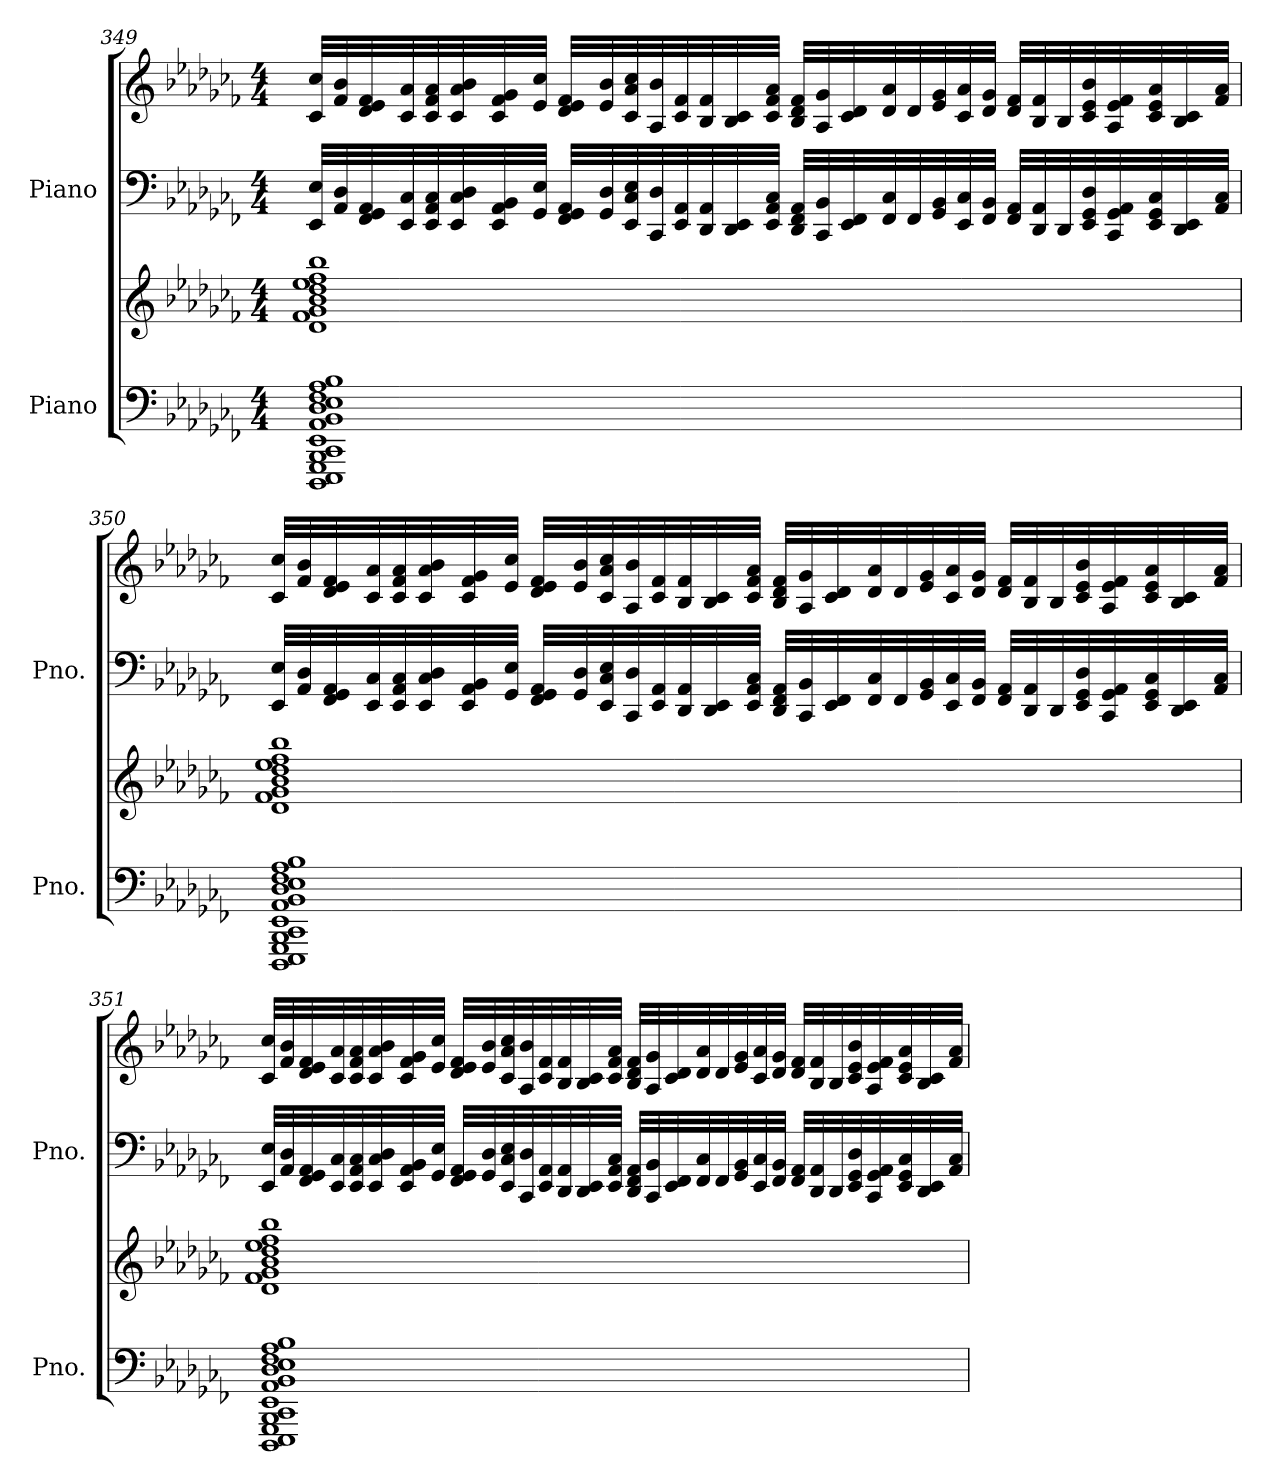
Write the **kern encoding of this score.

**kern	**kern	**kern	**kern
*part2	*part2	*part1	*part1
*staff4	*staff3	*staff2	*staff1
*I"Piano	*	*I"Piano	*
*I'Pno.	*	*I'Pno.	*
!!LO:LB:g=z
*clefF4	*clefG2	*clefF4	*clefG2
*ITrd14c24	*ITrd14c24	*ITrd-21c-36	*ITrd-21c-36
*k[b-e-a-d-g-c-f-]	*k[b-e-a-d-g-c-f-]	*k[b-e-a-d-g-c-f-]	*k[b-e-a-d-g-c-f-]
*M4/4	*M4/4	*M4/4	*M4/4
=349	=349	=349	=349
1DDDDD- 1EEEEE- 1GGGGG- 1BBBBB- 1CCCC- 1EEEE- 1AAAA- 1BBBB- 1DDD- 1EEE- 1FFF- 1AAA- 1BBB-	1DD- 1FF- 1GG- 1BB- 1D- 1E- 1F- 1B-	32ee-/ 32eee-/LLL	32cccc-/ 32ccccc-/LLL
.	.	32aa-/ 32ddd-/	32ffff-/ 32bbbb-/
.	.	32ff-/ 32gg-/ 32aa-/	32dddd-/ 32eeee-/ 32ffff-/
.	.	32ee-/ 32ccc-/	32cccc-/ 32aaaa-/
.	.	32ee-/ 32aa-/ 32ccc-/	32cccc-/ 32ffff-/ 32aaaa-/
.	.	32ee-/ 32ccc-/ 32ddd-/	32cccc-/ 32aaaa-/ 32bbbb-/
.	.	32ee-/ 32aa-/ 32bb-/	32cccc-/ 32ffff-/ 32gggg-/
.	.	32gg-/ 32eee-/JJJ	32eeee-/ 32ccccc-/JJJ
.	.	32ff-/ 32gg-/ 32aa-/LLL	32dddd-/ 32eeee-/ 32ffff-/LLL
.	.	32gg-/ 32ddd-/	32eeee-/ 32bbbb-/
.	.	32ee-/ 32ccc-/ 32eee-/	32cccc-/ 32aaaa-/ 32ccccc-/
.	.	32cc-/ 32ddd-/	32aaa-/ 32bbbb-/
.	.	32ee-/ 32aa-/	32cccc-/ 32ffff-/
.	.	32dd-/ 32aa-/	32bbb-/ 32ffff-/
.	.	32dd-/ 32ee-/	32bbb-/ 32cccc-/
.	.	32ee-/ 32aa-/ 32ccc-/JJJ	32cccc-/ 32ffff-/ 32aaaa-/JJJ
.	.	32dd-/ 32ff-/ 32aa-/LLL	32bbb-/ 32dddd-/ 32ffff-/LLL
.	.	32cc-/ 32bb-/	32aaa-/ 32gggg-/
.	.	32ee-/ 32ff-/	32cccc-/ 32dddd-/
.	.	32ff-/ 32ccc-/	32dddd-/ 32aaaa-/
.	.	32ff-/	32dddd-/
.	.	32gg-/ 32bb-/	32eeee-/ 32gggg-/
.	.	32ee-/ 32ccc-/	32cccc-/ 32aaaa-/
.	.	32ff-/ 32bb-/JJJ	32dddd-/ 32gggg-/JJJ
.	.	32ff-/ 32aa-/LLL	32dddd-/ 32ffff-/LLL
.	.	32dd-/ 32aa-/	32bbb-/ 32ffff-/
.	.	32dd-/	32bbb-/
.	.	32ee-/ 32gg-/ 32ddd-/	32cccc-/ 32eeee-/ 32bbbb-/
.	.	32cc-/ 32gg-/ 32aa-/	32aaa-/ 32eeee-/ 32ffff-/
.	.	32ee-/ 32gg-/ 32ccc-/	32cccc-/ 32eeee-/ 32aaaa-/
.	.	32dd-/ 32ee-/	32bbb-/ 32cccc-/
.	.	32aa-/ 32ccc-/JJJ	32ffff-/ 32aaaa-/JJJ
!!LO:LB:g=z
=350	=350	=350	=350
1DDDDD- 1EEEEE- 1GGGGG- 1BBBBB- 1CCCC- 1EEEE- 1AAAA- 1BBBB- 1DDD- 1EEE- 1FFF- 1AAA- 1BBB-	1DD- 1FF- 1GG- 1BB- 1D- 1E- 1F- 1B-	32ee-/ 32eee-/LLL	32cccc-/ 32ccccc-/LLL
.	.	32aa-/ 32ddd-/	32ffff-/ 32bbbb-/
.	.	32ff-/ 32gg-/ 32aa-/	32dddd-/ 32eeee-/ 32ffff-/
.	.	32ee-/ 32ccc-/	32cccc-/ 32aaaa-/
.	.	32ee-/ 32aa-/ 32ccc-/	32cccc-/ 32ffff-/ 32aaaa-/
.	.	32ee-/ 32ccc-/ 32ddd-/	32cccc-/ 32aaaa-/ 32bbbb-/
.	.	32ee-/ 32aa-/ 32bb-/	32cccc-/ 32ffff-/ 32gggg-/
.	.	32gg-/ 32eee-/JJJ	32eeee-/ 32ccccc-/JJJ
.	.	32ff-/ 32gg-/ 32aa-/LLL	32dddd-/ 32eeee-/ 32ffff-/LLL
.	.	32gg-/ 32ddd-/	32eeee-/ 32bbbb-/
.	.	32ee-/ 32ccc-/ 32eee-/	32cccc-/ 32aaaa-/ 32ccccc-/
.	.	32cc-/ 32ddd-/	32aaa-/ 32bbbb-/
.	.	32ee-/ 32aa-/	32cccc-/ 32ffff-/
.	.	32dd-/ 32aa-/	32bbb-/ 32ffff-/
.	.	32dd-/ 32ee-/	32bbb-/ 32cccc-/
.	.	32ee-/ 32aa-/ 32ccc-/JJJ	32cccc-/ 32ffff-/ 32aaaa-/JJJ
.	.	32dd-/ 32ff-/ 32aa-/LLL	32bbb-/ 32dddd-/ 32ffff-/LLL
.	.	32cc-/ 32bb-/	32aaa-/ 32gggg-/
.	.	32ee-/ 32ff-/	32cccc-/ 32dddd-/
.	.	32ff-/ 32ccc-/	32dddd-/ 32aaaa-/
.	.	32ff-/	32dddd-/
.	.	32gg-/ 32bb-/	32eeee-/ 32gggg-/
.	.	32ee-/ 32ccc-/	32cccc-/ 32aaaa-/
.	.	32ff-/ 32bb-/JJJ	32dddd-/ 32gggg-/JJJ
.	.	32ff-/ 32aa-/LLL	32dddd-/ 32ffff-/LLL
.	.	32dd-/ 32aa-/	32bbb-/ 32ffff-/
.	.	32dd-/	32bbb-/
.	.	32ee-/ 32gg-/ 32ddd-/	32cccc-/ 32eeee-/ 32bbbb-/
.	.	32cc-/ 32gg-/ 32aa-/	32aaa-/ 32eeee-/ 32ffff-/
.	.	32ee-/ 32gg-/ 32ccc-/	32cccc-/ 32eeee-/ 32aaaa-/
.	.	32dd-/ 32ee-/	32bbb-/ 32cccc-/
.	.	32aa-/ 32ccc-/JJJ	32ffff-/ 32aaaa-/JJJ
!!LO:PB:g=z
=351	=351	=351	=351
1DDDDD- 1EEEEE- 1GGGGG- 1BBBBB- 1CCCC- 1EEEE- 1AAAA- 1BBBB- 1DDD- 1EEE- 1FFF- 1AAA- 1BBB-	1DD- 1FF- 1GG- 1BB- 1D- 1E- 1F- 1B-	32ee-/ 32eee-/LLL	32cccc-/ 32ccccc-/LLL
.	.	32aa-/ 32ddd-/	32ffff-/ 32bbbb-/
.	.	32ff-/ 32gg-/ 32aa-/	32dddd-/ 32eeee-/ 32ffff-/
.	.	32ee-/ 32ccc-/	32cccc-/ 32aaaa-/
.	.	32ee-/ 32aa-/ 32ccc-/	32cccc-/ 32ffff-/ 32aaaa-/
.	.	32ee-/ 32ccc-/ 32ddd-/	32cccc-/ 32aaaa-/ 32bbbb-/
.	.	32ee-/ 32aa-/ 32bb-/	32cccc-/ 32ffff-/ 32gggg-/
.	.	32gg-/ 32eee-/JJJ	32eeee-/ 32ccccc-/JJJ
.	.	32ff-/ 32gg-/ 32aa-/LLL	32dddd-/ 32eeee-/ 32ffff-/LLL
.	.	32gg-/ 32ddd-/	32eeee-/ 32bbbb-/
.	.	32ee-/ 32ccc-/ 32eee-/	32cccc-/ 32aaaa-/ 32ccccc-/
.	.	32cc-/ 32ddd-/	32aaa-/ 32bbbb-/
.	.	32ee-/ 32aa-/	32cccc-/ 32ffff-/
.	.	32dd-/ 32aa-/	32bbb-/ 32ffff-/
.	.	32dd-/ 32ee-/	32bbb-/ 32cccc-/
.	.	32ee-/ 32aa-/ 32ccc-/JJJ	32cccc-/ 32ffff-/ 32aaaa-/JJJ
.	.	32dd-/ 32ff-/ 32aa-/LLL	32bbb-/ 32dddd-/ 32ffff-/LLL
.	.	32cc-/ 32bb-/	32aaa-/ 32gggg-/
.	.	32ee-/ 32ff-/	32cccc-/ 32dddd-/
.	.	32ff-/ 32ccc-/	32dddd-/ 32aaaa-/
.	.	32ff-/	32dddd-/
.	.	32gg-/ 32bb-/	32eeee-/ 32gggg-/
.	.	32ee-/ 32ccc-/	32cccc-/ 32aaaa-/
.	.	32ff-/ 32bb-/JJJ	32dddd-/ 32gggg-/JJJ
.	.	32ff-/ 32aa-/LLL	32dddd-/ 32ffff-/LLL
.	.	32dd-/ 32aa-/	32bbb-/ 32ffff-/
.	.	32dd-/	32bbb-/
.	.	32ee-/ 32gg-/ 32ddd-/	32cccc-/ 32eeee-/ 32bbbb-/
.	.	32cc-/ 32gg-/ 32aa-/	32aaa-/ 32eeee-/ 32ffff-/
.	.	32ee-/ 32gg-/ 32ccc-/	32cccc-/ 32eeee-/ 32aaaa-/
.	.	32dd-/ 32ee-/	32bbb-/ 32cccc-/
.	.	32aa-/ 32ccc-/JJJ	32ffff-/ 32aaaa-/JJJ
=	=	=	=
*-	*-	*-	*-
